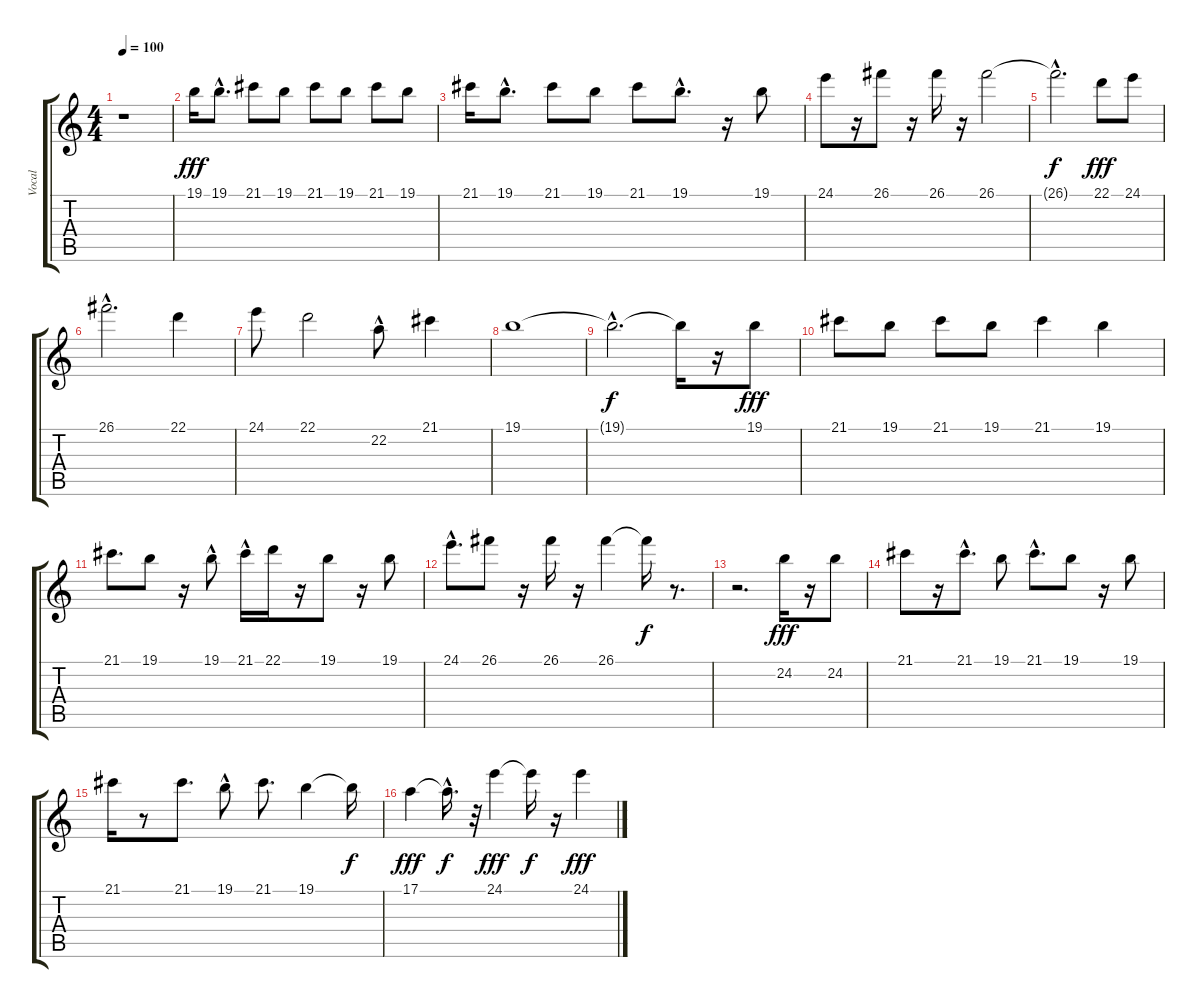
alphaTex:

\track ("Vocal" "Vocal") {instrument flute}
\staff {score tabs}
\tuning (E4 B3 G3 D3 A2 E2) {hide}
\ts (4 4)
\tempo 100
\clef g2
\ks c
r.1{dy f} |
19.1.16{dy fff volume 16 balance 8} 19.1{hac}.8{d} 21.1.8 19.1.8 21.1.8 19.1.8 21.1.8 19.1.8 |
21.1.16 19.1{hac}.8{d} 21.1.8 19.1.8 21.1.8 19.1{hac}.8{d} r.16 19.1.8 |
24.1.8 r.16 26.1.8 r.16 26.1.16 r.16 26.1.2 |
26.1{hac t}.2{d dy f} 22.1.8{dy fff volume 16 balance 8} 24.1.8 |
26.1{hac}.2{d} 22.1.4 |
24.1.8 22.1.2 22.2{hac}.8 21.1.4 |
19.1.1 |
19.1{hac t}.2{d dy f} 19.1{t}.16 r.16 19.1.8{dy fff volume 16 balance 8} |
21.1.8 19.1.8 21.1.8 19.1.8 21.1.4 19.1.4 |
21.1.8{d} 19.1.8 r.16 19.1{hac}.8 21.1{hac}.16 22.1.16 r.16 19.1.8 r.16 19.1.8 |
24.1{hac}.8{d} 26.1.8 r.16 26.1.16 r.16 26.1.4 26.1{t}.16{dy f} r.8{d} |
r.2{d} 24.2.16{dy fff} r.16 24.2.8 |
21.1.8 r.16 21.1{hac}.8{d} 19.1.8 21.1{hac}.8{d} 19.1.8 r.16 19.1.8 |
21.1.16 r.8 21.1.8{d} 19.1{hac}.8 21.1.8{d} 19.1.4 19.1{t}.16{dy f} |
17.1.4{dy fff volume 16 balance 8} 17.1{hac t}.16{d dy f} r.32 24.1.4{dy fff} 24.1{t}.16{dy f} r.16 24.1.4{dy fff}
